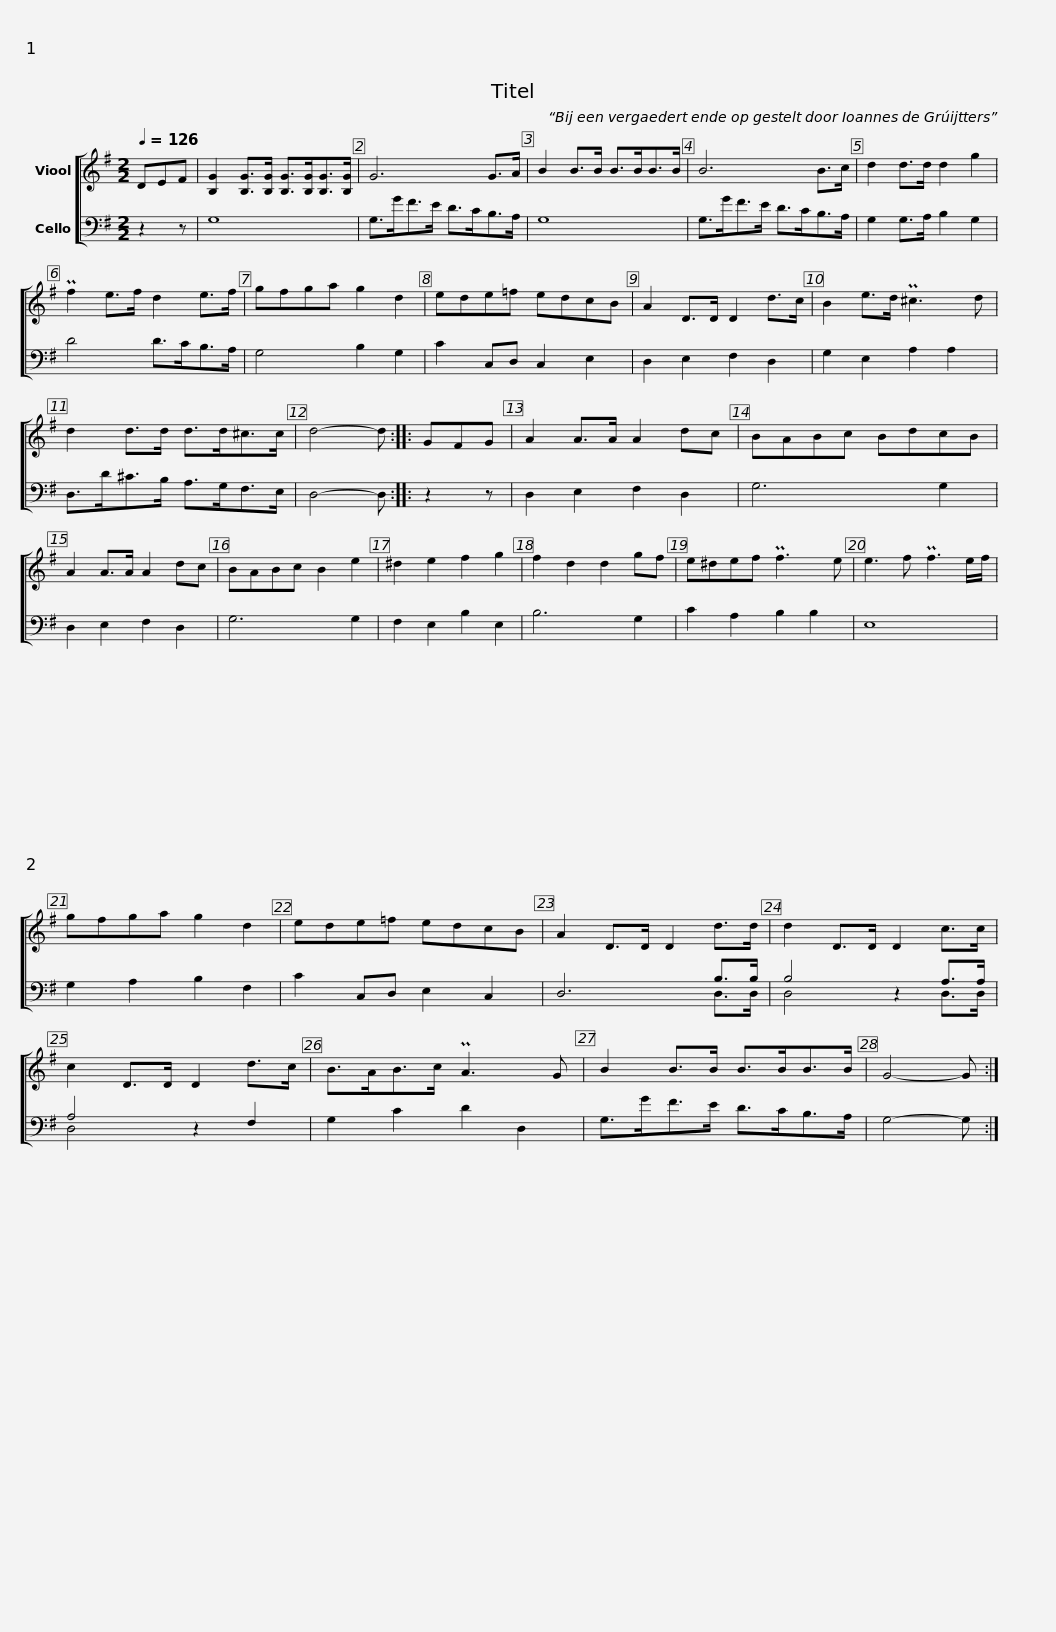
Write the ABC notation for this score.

X:1
%%score [ 1 ( 2 3 ) ]
L:1/8
Q:1/4=126
M:2/2
I:linebreak $
K:G
V:1 treble
V:2 bass
V:3 bass
V:1
 DEF | [B,G]2 [B,G]>[B,G] [B,G]>[B,G][B,G]>[B,G] | G6 G>A | B2 B>B B>BB>B | B6 B>c |$ %5
 d2 d>d d2 g2 | Pf2 e>f d2 e>f | gfga g2 d2 | ede=f edcB |$ A2 D>D D2 d>c | %10
 B2 e>d P^c3 d | d2 d>d d>d^c>c | d4- d ::$ GFG | A2 A>A A2 dc | %15
 BABc BdcB | A2 A>A A2 dc | BABc B2 e2 |$ ^d2 e2 f2 g2 | f2 d2 d2 gf | %20
 e^def Pf3 e | e3 f Pf3 e/f/ |$ gfga g2 d2 | ede=f edcB | A2 D>D D2 d>d | %25
 d2 D>D D2 c>c |$ c2 D>D D2 d>c | B>AB>c PA3 G | B2 B>B B>BB>B | G4- G :| %30
V:2
 z2 z | G,8 | G,>GF>E D>CB,>A, | G,8 | G,>GF>E D>CB,>A, |$ %5
 G,2 G,>A, B,2 G,2 | D4 D>CB,>A, | G,4 B,2 G,2 | C2 C,D, C,2 E,2 |$ D,2 E,2 F,2 D,2 | %10
 G,2 E,2 A,2 A,2 | D,>D^C>B, A,>G,F,>E, | D,4- D, ::$ z2 z | D,2 E,2 F,2 D,2 | %15
 G,6 G,2 | D,2 E,2 F,2 D,2 | G,6 G,2 |$ F,2 E,2 B,2 E,2 | B,6 G,2 | %20
 C2 A,2 B,2 B,2 | E,8 |$ G,2 A,2 B,2 F,2 | C2 C,D, E,2 C,2 | D,6 B,>B, | %25
 B,4 z2 A,>A, |$ A,4 z2 F,2 | G,2 C2 D2 D,2 | G,>GF>E D>CB,>A, | G,4- G, :| %30
V:3
 x3 | x8 | x8 | x8 | x8 |$ %5
 x8 | x8 | x8 | x8 |$ x8 | %10
 x8 | x8 | x5 ::$ x3 | x8 | %15
 x8 | x8 | x8 |$ x8 | x8 | %20
 x8 | x8 |$ x8 | x8 | x6 D,>D, | %25
 D,4 x2 D,>D, |$ D,4 x4 | x8 | x8 | x5 :| %30
